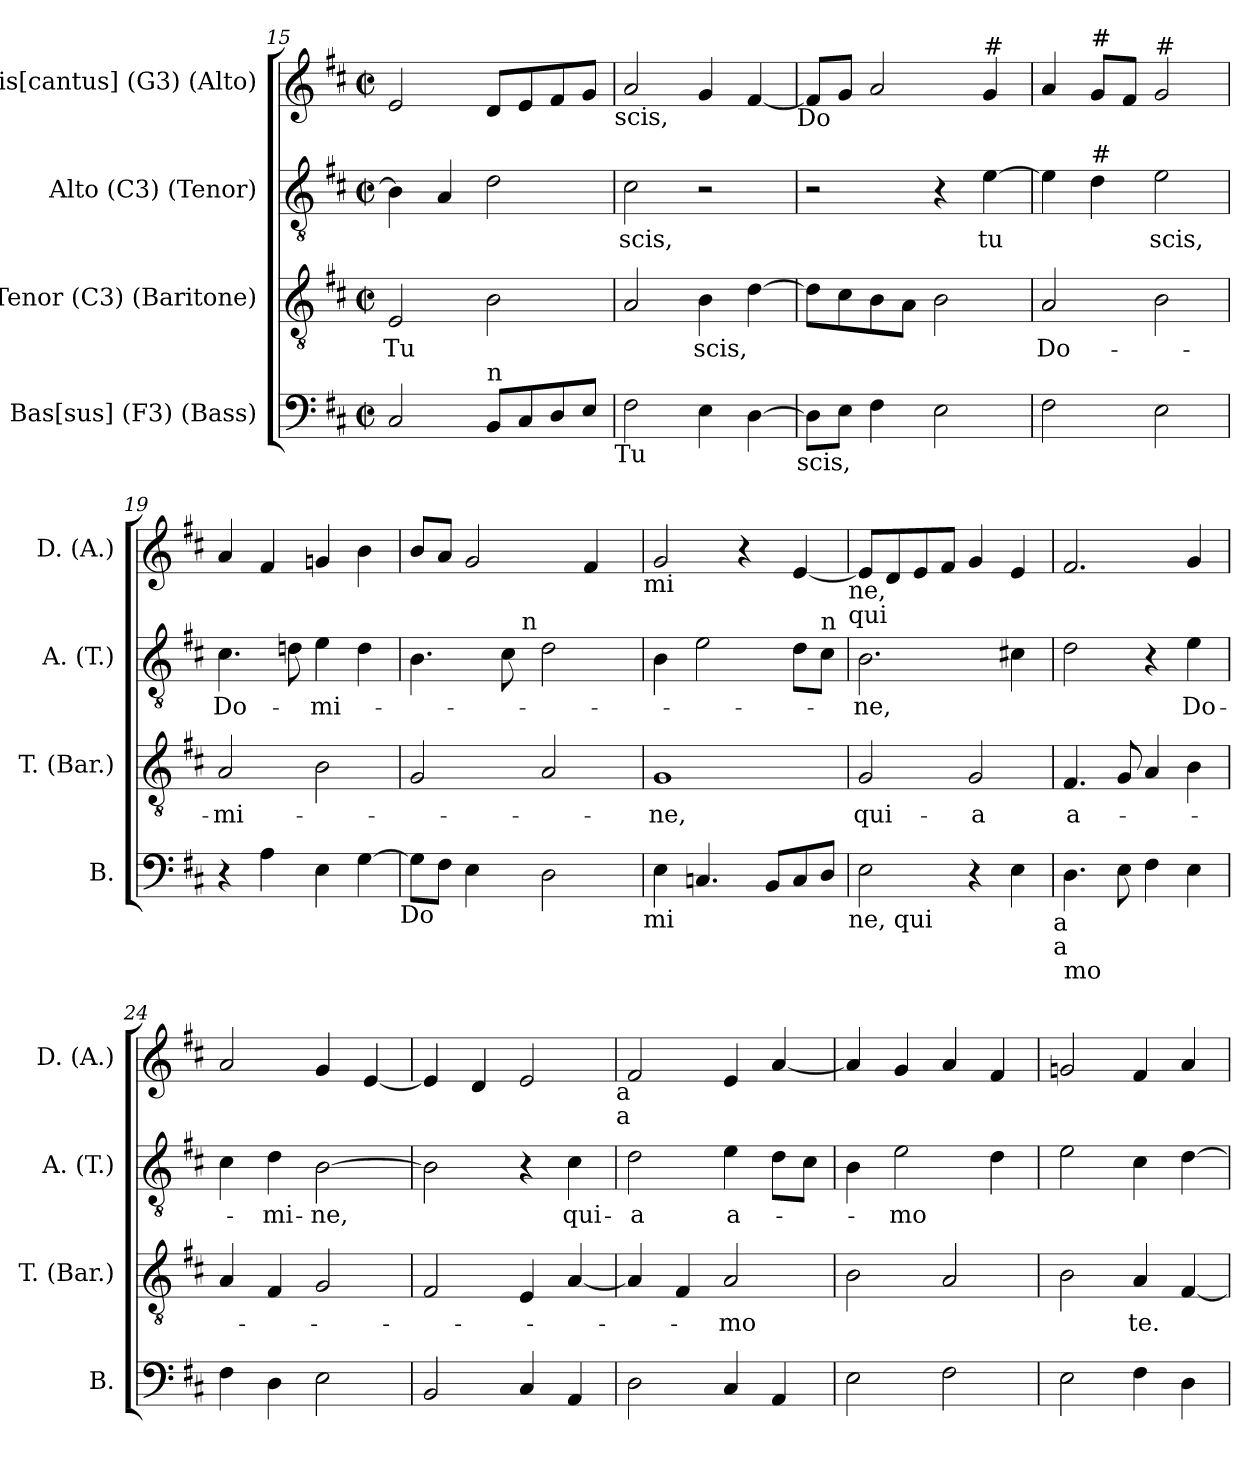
**kern	**kern	**text	**kern	**text	**kern
*part4	*part3	*part3	*part2	*part2	*part1
*staff4	*staff3	*staff3	*staff2	*staff2	*staff1
*I"Bas[sus] (F3) (Bass)	*I"Tenor (C3) (Baritone)	*	*I"Alto (C3) (Tenor)	*	*I"Dis[cantus] (G3) (Alto)
*I'B.	*I'T. (Bar.)	*	*I'A. (T.)	*	*I'D. (A.)
!!LO:LB:g=z
*clefF4	*clefGv2	*	*clefGv2	*	*clefG2
*k[f#c#]	*k[f#c#]	*	*k[f#c#]	*	*k[f#c#]
*D:	*D:	*	*D:	*	*D:
*M2/2	*M2/2	*	*M2/2	*	*M2/2
*met(c|)	*met(c|)	*	*met(c|)	*	*met(c|)
=15	=15	=15	=15	=15	=15
!	!	!LO:LY:b	!	!	!
2C#/	2E/	Tu	4B\]	.	2e/
.	.	.	4A/	.	.
!LO:TX:a:t=n	!	!	!	!	!
8BB/L	2B\	.	2d\	.	8d/L
8C#/	.	.	.	.	8e/
8D/	.	.	.	.	8f#/
8E/J	.	.	.	.	8g/J
!	!	!	!	!	!LO:TX:b:t=scis,
!LO:TX:b:t=Tu	!	!	!	!	!
=16	=16	=16	=16	=16	=16
!	!	!	!	!LO:LY:b	!
2F#\	2A/	.	2c#\	scis,	2a/
!	!	!LO:LY:b	!	!	!
4E\	4B\	scis,	2r	.	4g/
[>4D\	[>4d\	.	.	.	[<4f#/
!	!	!	!	!	!LO:TX:b:t=Do
!LO:TX:b:t=scis,	!	!	!	!	!
=17	=17	=17	=17	=17	=17
8D\L]	8d\L]	.	2r	.	8f#/L]
8E\J	8c#\	.	.	.	8g/J
4F#\	8B\	.	.	.	2a/
.	8A\J	.	.	.	.
2E\	2B\	.	4r	.	.
!	!	!	!	!	!LO:TX:a:t=#
!	!	!	!	!LO:LY:b	!
.	.	.	[>4e\	tu	4g/
=18	=18	=18	=18	=18	=18
!	!	!LO:LY:b	!	!	!
2F#\	2A/	Do-	4e\]	.	4a/
!	!	!	!	!	!LO:TX:a:t=#
!	!	!	!LO:TX:a:t=#	!	!
.	.	.	4d\	.	8g/L
.	.	.	.	.	8f#/J
!	!	!	!	!	!LO:TX:a:t=#
!	!	!	!	!LO:LY:b	!
2E\	2B\	.	2e\	scis,	2g/
=19	=19	=19	=19	=19	=19
!	!	!LO:LY:b	!	!LO:LY:b	!
4r	2A/	-mi-	4.c#\	Do-	4a/
4A\	.	.	.	.	4f#/
.	.	.	8dn\	.	.
!	!	!	!	!LO:LY:b	!
4E\	2B\	.	4e\	-mi-	4gn/
[>4G\	.	.	4d\	.	4b\
!LO:TX:b:t=Do	!	!	!	!	!
=20	=20	=20	=20	=20	=20
*	*	*	*^	*	*
8G\L]	2G/	.	4.B\	3ryy	.	8b/L
8F#\J	.	.	.	.	.	8a/J
4E\	.	.	.	.	.	2g/
.	.	.	.	12ryy	.	.
.	.	.	8c#\	.	.	.
.	.	.	.	96ryy	.	.
!	!	!	!	!LO:TX:a:t=n	!	!
.	.	.	.	3ryy	.	.
2D\	2A/	.	2d\	.	.	.
.	.	.	.	.	.	4f#/
.	.	.	.	6ryy	.	.
.	.	.	.	24..ryy	.	.
!	!	!	!	!	!	!LO:TX:b:t=mi
!LO:TX:b:t=mi	!	!	!	!	!	!
=21	=21	=21	=21	=21	=21	=21
!	!	!LO:LY:b	!	!	!	!
*	*	*	*v	*v	*	*
4E\	1G	-ne,	4B\	.	2g/
4.Cn/	.	.	2e\	.	.
.	.	.	.	.	4r
8BB/L	.	.	.	.	.
8C/	.	.	8d\L	.	[<4e/
!	!	!	!LO:TX:a:t=n	!	!
8D/J	.	.	8c#\J	.	.
!	!	!	!	!	!LO:TX:b:t=ne,
!	!	!	!	!	!LO:TX:b:t=qui
!LO:TX:b:t=ne, qui	!	!	!	!	!
=22	=22	=22	=22	=22	=22
!	!	!LO:LY:b	!	!LO:LY:b	!
2E\	2G/	qui-	2.B\	-ne,	8e/L]
.	.	.	.	.	8d/
.	.	.	.	.	8e/
.	.	.	.	.	8f#/J
!	!	!LO:LY:b	!	!	!
4r	2G/	-a	.	.	4g/
4E\	.	.	4c#X\	.	4e/
!LO:TX:b:t=a	!	!	!	!	!
!LO:TX:b:t=a	!	!	!	!	!
!!LO:PB:g=z
=23	=23	=23	=23	=23	=23
!LO:TX:b:t=mo	!	!	!	!	!
!	!	!LO:LY:b	!	!	!
4.D\	4.F#/	a-	2d\	.	2.f#/
8E\	8G/	.	.	.	.
4F#\	4A/	.	4r	.	.
!	!	!	!	!LO:LY:b	!
4E\	4B\	.	4e\	Do-	4g/
=24	=24	=24	=24	=24	=24
4F#\	4A/	.	4c#\	.	2a/
!	!	!	!	!LO:LY:b	!
4D\	4F#/	.	4d\	-mi-	.
!	!	!	!	!LO:LY:b	!
2E\	2G/	.	[>2B\	-ne,	4g/
.	.	.	.	.	[<4e/
=25	=25	=25	=25	=25	=25
2BB/	2F#/	.	2B\]	.	4e/]
.	.	.	.	.	4d/
4C#/	4E/	.	4r	.	2e/
!	!	!	!	!LO:LY:b	!
4AA/	[<4A/	.	4c#\	qui-	.
!	!	!	!	!	!LO:TX:b:t=a
!	!	!	!	!	!LO:TX:b:t=a
=26	=26	=26	=26	=26	=26
!	!	!	!	!LO:LY:b	!
2D\	4A/]	.	2d\	-a	2f#/
.	4F#/	.	.	.	.
!	!	!LO:LY:b	!	!LO:LY:b	!
4C#/	2A/	-mo	4e\	a-	4e/
4AA/	.	.	8d\L	.	[<4a/
.	.	.	8c#\J	.	.
=27	=27	=27	=27	=27	=27
2E\	2B\	.	4B\	.	4a/]
!	!	!	!	!LO:LY:b	!
.	.	.	2e\	-mo	4g/
2F#\	2A/	.	.	.	4a/
.	.	.	4d\	.	4f#/
=28	=28	=28	=28	=28	=28
2E\	2B\	.	2e\	.	2gn/
!	!	!LO:LY:b	!	!	!
4F#\	4A/	te.	4c#\	.	4f#/
4D\	[<4F#/	.	[>4d\	.	4a/
=	=	=	=	=	=
*-	*-	*-	*-	*-	*-
